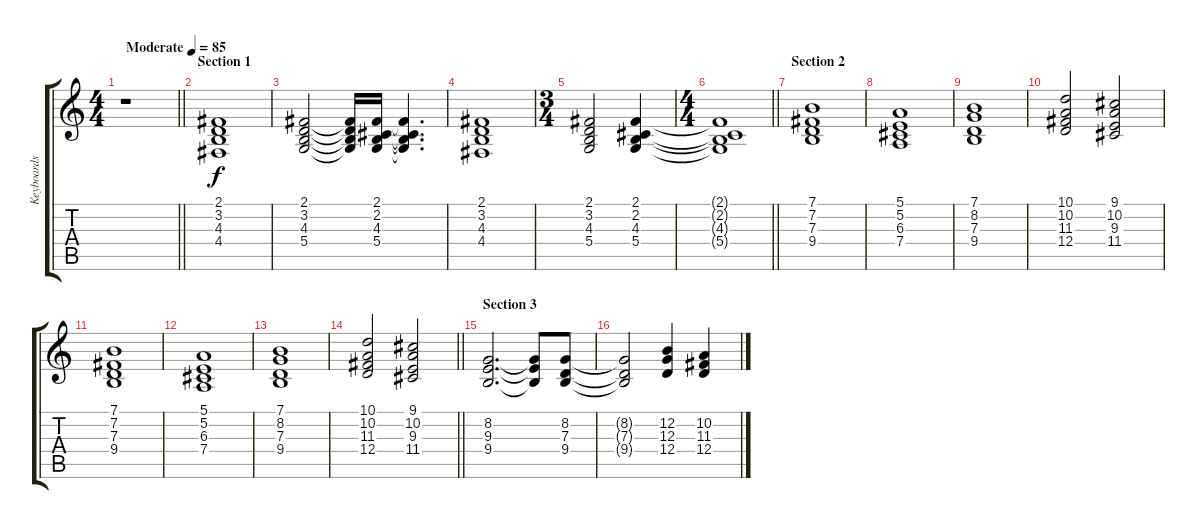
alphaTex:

\track ("Keyboards" "Keyboards") {instrument synthstrings1}
\staff {score tabs}
\tuning (E4 B3 G3 D3 A2 E2) {hide}
\ts (4 4)
\tempo (85 "Moderate")
\clef g2
\barLineRight lightlight
\ks c
r.1{dy f instrument synthstrings1} |
\section ("" "Section 1")
(2.1 3.2 4.3 4.4).1 |
(2.1 3.2 4.3 5.4).2 (2.1{t} 3.2{t} 4.3{t} 5.4{t}).16 (2.1 2.2 4.3 5.4).16 (2.1{t} 2.2{t} 4.3{t} 5.4{t}).4{d} |
(2.1 3.2 4.3 4.4).1 |
\ts (3 4)
(2.1 3.2 4.3 5.4).2 (2.1 2.2 4.3 5.4).4 |
\ts (4 4)
\barLineRight lightlight
(2.1{t} 2.2{t} 4.3{t} 5.4{t}).1 |
\section ("" "Section 2")
(7.1 7.2 7.3 9.4).1 |
(5.1 5.2 6.3 7.4).1 |
(7.1 8.2 7.3 9.4).1 |
(10.1 10.2 11.3 12.4).2 (9.1 10.2 9.3 11.4).2 |
(7.1 7.2 7.3 9.4).1 |
(5.1 5.2 6.3 7.4).1 |
(7.1 8.2 7.3 9.4).1 |
\barLineRight lightlight
(10.1 10.2 11.3 12.4).2 (9.1 10.2 9.3 11.4).2 |
\section ("" "Section 3")
(8.2 9.3 9.4).2{d} (8.2{t} 9.3{t} 9.4{t}).8 (8.2 7.3 9.4).8 |
(8.2{t} 7.3{t} 9.4{t}).2 (12.2 12.3 12.4).4 (10.2 11.3 12.4).4
